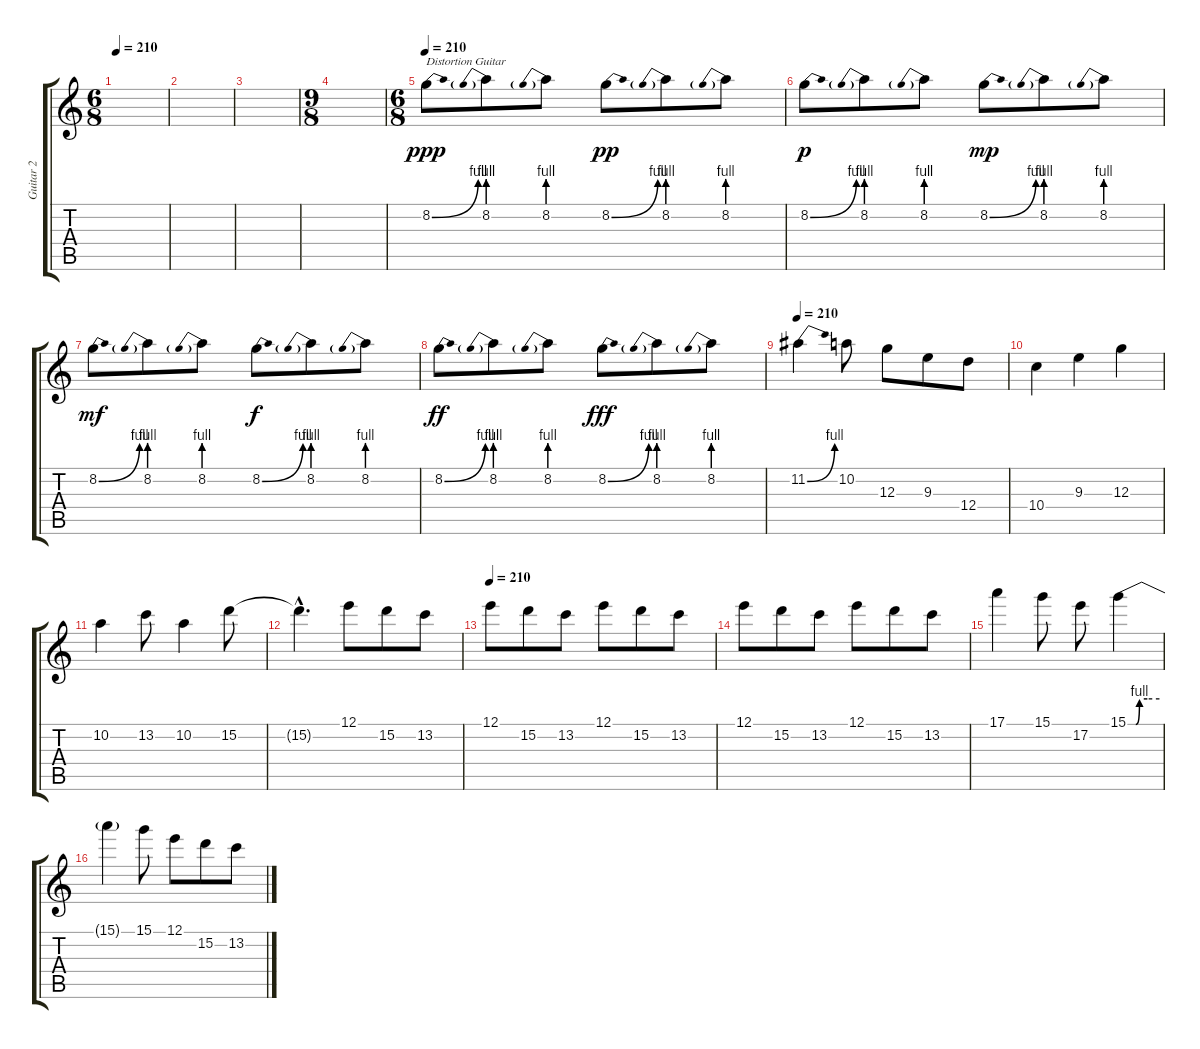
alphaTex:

\track ("Guitar 2" "Guitar 2") {instrument acousticguitarnylon}
\staff {score tabs}
\tuning (E4 B3 G3 D3 A2 E2) {hide}
\ts (6 8)
\tempo 210
\clef g2
\ks c
|
|
|
\ts (9 8)
|
\ts (6 8)
\tempo 210
8.2{be (bend 0 0 60 4)}.8{txt "Distortion Guitar" dy ppp instrument distortionguitar} 8.2{be (prebend 0 4 60 4)}.8 8.2{be (prebend 0 4 60 4)}.8 8.2{be (bend 0 0 60 4)}.8{dy pp} 8.2{be (prebend 0 4 60 4)}.8 8.2{be (prebend 0 4 60 4)}.8 |
8.2{be (bend 0 0 60 4)}.8{dy p} 8.2{be (prebend 0 4 60 4)}.8 8.2{be (prebend 0 4 60 4)}.8 8.2{be (bend 0 0 60 4)}.8{dy mp} 8.2{be (prebend 0 4 60 4)}.8 8.2{be (prebend 0 4 60 4)}.8 |
8.2{be (bend 0 0 60 4)}.8{dy mf} 8.2{be (prebend 0 4 60 4)}.8 8.2{be (prebend 0 4 60 4)}.8 8.2{be (bend 0 0 60 4)}.8{dy f} 8.2{be (prebend 0 4 60 4)}.8 8.2{be (prebend 0 4 60 4)}.8 |
8.2{be (bend 0 0 60 4)}.8{dy ff} 8.2{be (prebend 0 4 60 4)}.8 8.2{be (prebend 0 4 60 4)}.8 8.2{be (bend 0 0 60 4)}.8{dy fff} 8.2{be (prebend 0 4 60 4)}.8 8.2{be (prebend 0 4 60 4)}.8 |
\tempo 210
11.2{be (bend 0 0 60 4)}.4{instrument distortionguitar} 10.2.8 12.3.8 9.3.8 12.4.8 |
10.4.4 9.3.4 12.3.4 |
10.2.4 13.2.8 10.2.4 15.2.8 |
15.2{hac t}.4{d} 12.1.8 15.2.8 13.2.8 |
\tempo 210
12.1.8{instrument distortionguitar} 15.2.8 13.2.8 12.1.8 15.2.8 13.2.8 |
12.1.8 15.2.8 13.2.8 12.1.8 15.2.8 13.2.8 |
17.1.4 15.1.8 17.2.8 15.1{be (custom 0 0 15 0 22 4 37 4 60 4)}.4 |
15.1{t}.4 15.1.8 12.1.8 15.2.8 13.2.8
